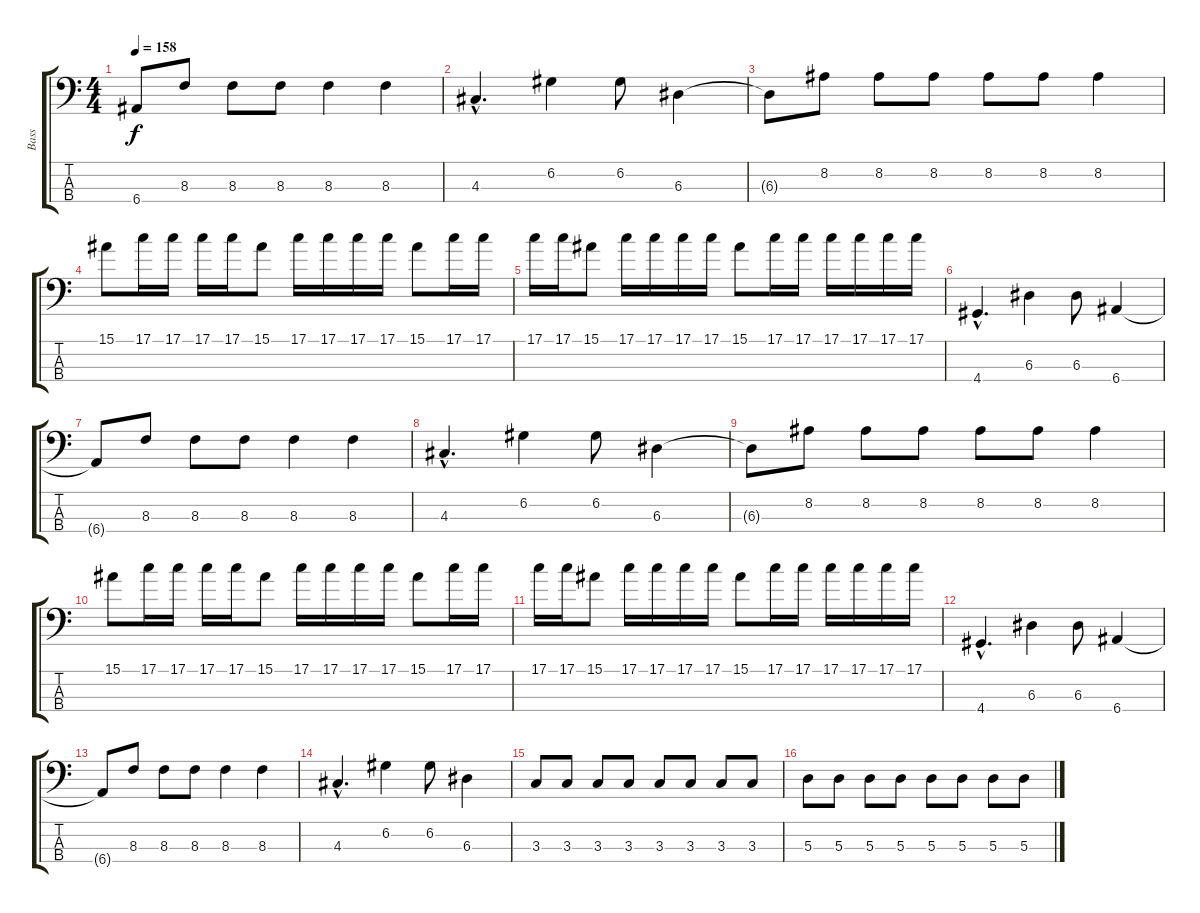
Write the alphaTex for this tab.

\track ("Bass" "Bass") {instrument electricbassfinger}
\staff {score tabs}
\tuning (G2 D2 A1 E1) {hide}
\ts (4 4)
\tempo 158
\clef f4
\ks c
6.4{t}.8{dy f} 8.3.8 8.3.8 8.3.8 8.3.4 8.3.4 |
4.3{hac}.4{d} 6.2.4 6.2.8 6.3.4 |
6.3{t}.8 8.2.8 8.2.8 8.2.8 8.2.8 8.2.8 8.2.4 |
15.1.8 17.1.16 17.1.16 17.1.16 17.1.16 15.1.8 17.1.16 17.1.16 17.1.16 17.1.16 15.1.8 17.1.16 17.1.16 |
17.1.16 17.1.16 15.1.8 17.1.16 17.1.16 17.1.16 17.1.16 15.1.8 17.1.16 17.1.16 17.1.16 17.1.16 17.1.16 17.1.16 |
4.4{hac}.4{d} 6.3.4 6.3.8 6.4.4 |
6.4{t}.8 8.3.8 8.3.8 8.3.8 8.3.4 8.3.4 |
4.3{hac}.4{d} 6.2.4 6.2.8 6.3.4 |
6.3{t}.8 8.2.8 8.2.8 8.2.8 8.2.8 8.2.8 8.2.4 |
15.1.8 17.1.16 17.1.16 17.1.16 17.1.16 15.1.8 17.1.16 17.1.16 17.1.16 17.1.16 15.1.8 17.1.16 17.1.16 |
17.1.16 17.1.16 15.1.8 17.1.16 17.1.16 17.1.16 17.1.16 15.1.8 17.1.16 17.1.16 17.1.16 17.1.16 17.1.16 17.1.16 |
4.4{hac}.4{d} 6.3.4 6.3.8 6.4.4 |
6.4{t}.8 8.3.8 8.3.8 8.3.8 8.3.4 8.3.4 |
4.3{hac}.4{d} 6.2.4 6.2.8 6.3.4 |
3.3.8 3.3.8 3.3.8 3.3.8 3.3.8 3.3.8 3.3.8 3.3.8 |
5.3.8 5.3.8 5.3.8 5.3.8 5.3.8 5.3.8 5.3.8 5.3.8
